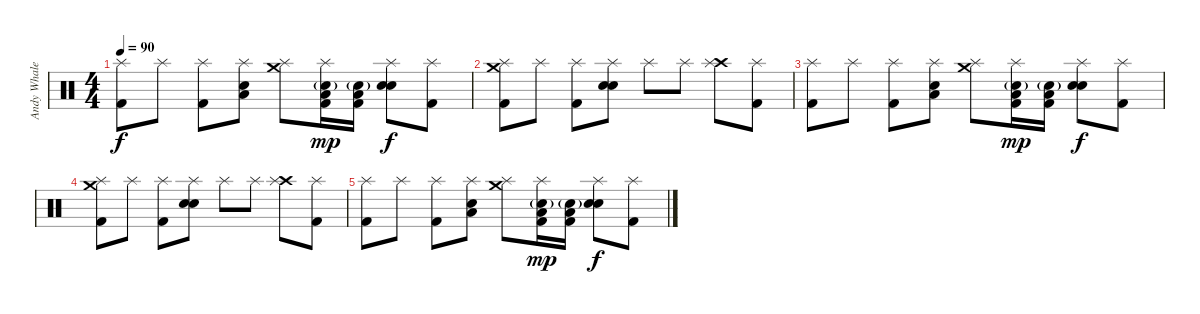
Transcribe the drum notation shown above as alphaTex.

\track ("Andy Whale" "Andy Whale") {instrument percussion}
\staff {score}
\articulation defaults
\ts (4 4)
\tempo 90
\clef neutral
\ks c
("Splash (hit)" "Kick (hit) 2").8{dy f} "Splash (hit)".8 ("Splash (hit)" "Kick (hit) 2").8 ("Low Floor Tom (hit)" "Splash (hit)" "Electric Snare (hit)").8 ("Crash medium (hit)" "Splash (hit)").8 ("Electric Snare (hit)"{g} "Splash (hit)" "Low Floor Tom (hit)" "Kick (hit) 2").16{dy mp} ("Electric Snare (hit)"{g} "Low Floor Tom (hit)" "Kick (hit) 2").16 ("Snare (hit) 2" "Splash (hit)" "Electric Snare (hit)").8{dy f} ("Splash (hit)" "Kick (hit) 2").8 |
("Crash medium (hit)" "Splash (hit)" "Kick (hit) 2").8 "Splash (hit)".8 ("Splash (hit)" "Kick (hit) 2").8 ("Snare (hit) 2" "Splash (hit)" "Electric Snare (hit)").8 "Splash (hit)".8 "Splash (hit)".8 ("Crash high (hit)" "Splash (hit)").8 ("Splash (hit)" "Kick (hit) 2").8 |
("Splash (hit)" "Kick (hit) 2").8 "Splash (hit)".8 ("Splash (hit)" "Kick (hit) 2").8 ("Low Floor Tom (hit)" "Splash (hit)" "Electric Snare (hit)").8 ("Crash medium (hit)" "Splash (hit)").8 ("Electric Snare (hit)"{g} "Splash (hit)" "Low Floor Tom (hit)" "Kick (hit) 2").16{dy mp} ("Electric Snare (hit)"{g} "Low Floor Tom (hit)" "Kick (hit) 2").16 ("Snare (hit) 2" "Splash (hit)" "Electric Snare (hit)").8{dy f} ("Splash (hit)" "Kick (hit) 2").8 |
("Crash medium (hit)" "Splash (hit)" "Kick (hit) 2").8 "Splash (hit)".8 ("Splash (hit)" "Kick (hit) 2").8 ("Snare (hit) 2" "Splash (hit)" "Electric Snare (hit)").8 "Splash (hit)".8 "Splash (hit)".8 ("Crash high (hit)" "Splash (hit)").8 ("Splash (hit)" "Kick (hit) 2").8 |
("Splash (hit)" "Kick (hit) 2").8 "Splash (hit)".8 ("Splash (hit)" "Kick (hit) 2").8 ("Low Floor Tom (hit)" "Splash (hit)" "Electric Snare (hit)").8 ("Crash medium (hit)" "Splash (hit)").8 ("Electric Snare (hit)"{g} "Splash (hit)" "Low Floor Tom (hit)" "Kick (hit) 2").16{dy mp} ("Electric Snare (hit)"{g} "Low Floor Tom (hit)" "Kick (hit) 2").16 ("Snare (hit) 2" "Splash (hit)" "Electric Snare (hit)").8{dy f} ("Splash (hit)" "Kick (hit) 2").8
